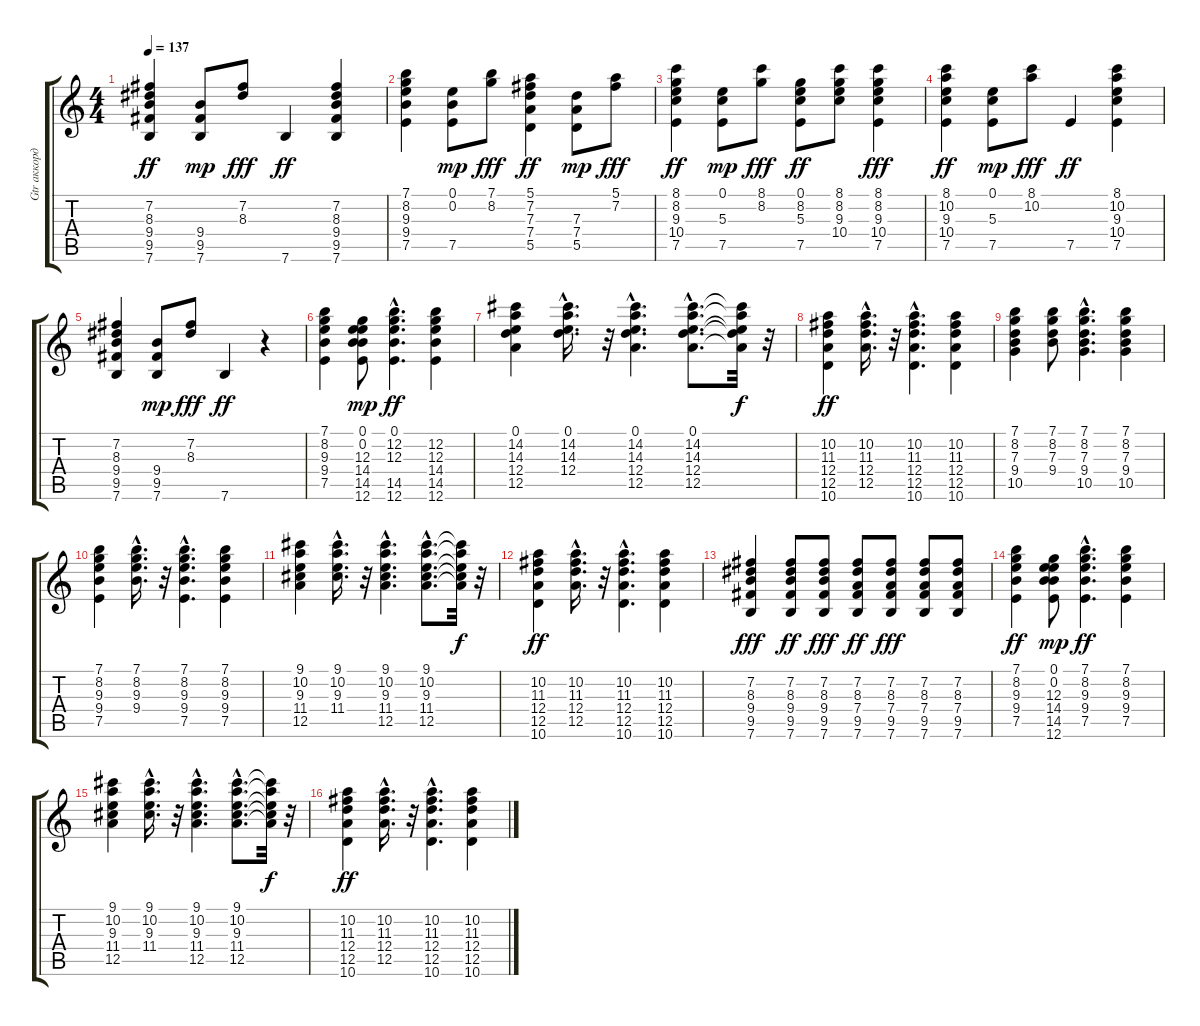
\track ("Gtr аккорды" "Gtr аккорд") {instrument acousticguitarsteel}
\staff {score tabs}
\tuning (E4 B3 G3 D3 A2 E2) {hide}
\ts (4 4)
\tempo 137
\clef g2
\ks c
(7.2 8.3 9.4 9.5 7.6).4{dy ff} (9.4 9.5 7.6).8{dy mp} (7.2 8.3).8{dy fff} 7.6.4{dy ff} (7.2 8.3 9.4 9.5 7.6).4 |
(7.1 8.2 9.3 9.4 7.5).4 (0.1 0.2 7.5).8{dy mp} (7.1 8.2).8{dy fff} (5.1 7.2 7.3 7.4 5.5).4{dy ff} (7.3 7.4 5.5).8{dy mp} (5.1 7.2).8{dy fff} |
(8.1 8.2 9.3 10.4 7.5).4{dy ff} (0.1 5.3 7.5).8{dy mp} (8.1 8.2).8{dy fff} (0.1 8.2 5.3 7.5).8{dy ff} (8.1 8.2 9.3 10.4).8 (8.1 8.2 9.3 10.4 7.5).4{dy fff} |
(8.1 10.2 9.3 10.4 7.5).4{dy ff} (0.1 5.3 7.5).8{dy mp} (8.1 10.2).8{dy fff} 7.5.4{dy ff} (8.1 10.2 9.3 10.4 7.5).4 |
(7.2 8.3 9.4 9.5 7.6).4 (9.4 9.5 7.6).8{dy mp} (7.2 8.3).8{dy fff} 7.6.4{dy ff} r.4 |
(7.1 8.2 9.3 9.4 7.5).4 (0.1 0.2 12.3 14.4 14.5 12.6).8{dy mp} (0.1{hac} 12.2{hac} 12.3{hac} 14.5{hac} 12.6{hac}).4{d dy ff} (12.2 12.3 14.4 14.5 12.6).4 |
(0.1 14.2 14.3 12.4 12.5).4 (0.1{hac} 14.2{hac} 14.3{hac} 12.4{hac}).16{d} r.32 (0.1{hac} 14.2{hac} 14.3{hac} 12.4{hac} 12.5{hac}).4{d} (0.1{hac} 14.2{hac} 14.3{hac} 12.4{hac} 12.5{hac}).8{d} (0.1{t} 14.2{t} 14.3{t} 12.4{t} 12.5{t}).32{dy f} r.32 |
(10.2 11.3 12.4 12.5 10.6).4{dy ff} (10.2{hac} 11.3{hac} 12.4{hac} 12.5{hac}).16{d} r.32 (10.2{hac} 11.3{hac} 12.4{hac} 12.5{hac} 10.6{hac}).4{d} (10.2 11.3 12.4 12.5 10.6).4 |
(7.1 8.2 7.3 9.4 10.5).4 (7.1 8.2 7.3 9.4).8 (7.1{hac} 8.2{hac} 7.3{hac} 9.4{hac} 10.5{hac}).4{d} (7.1 8.2 7.3 9.4 10.5).4 |
(7.1 8.2 9.3 9.4 7.5).4 (7.1{hac} 8.2{hac} 9.3{hac} 9.4{hac}).16{d} r.32 (7.1{hac} 8.2{hac} 9.3{hac} 9.4{hac} 7.5{hac}).4{d} (7.1 8.2 9.3 9.4 7.5).4 |
(9.1 10.2 9.3 11.4 12.5).4 (9.1{hac} 10.2{hac} 9.3{hac} 11.4{hac}).16{d} r.32 (9.1{hac} 10.2{hac} 9.3{hac} 11.4{hac} 12.5{hac}).4{d} (9.1{hac} 10.2{hac} 9.3{hac} 11.4{hac} 12.5{hac}).8{d} (9.1{t} 10.2{t} 9.3{t} 11.4{t} 12.5{t}).32{dy f} r.32 |
(10.2 11.3 12.4 12.5 10.6).4{dy ff} (10.2{hac} 11.3{hac} 12.4{hac} 12.5{hac}).16{d} r.32 (10.2{hac} 11.3{hac} 12.4{hac} 12.5{hac} 10.6{hac}).4{d} (10.2 11.3 12.4 12.5 10.6).4 |
(7.2 8.3 9.4 9.5 7.6).4{dy fff} (7.2 8.3 9.4 9.5 7.6).8{dy ff} (7.2 8.3 9.4 9.5 7.6).8{dy fff} (7.2 8.3 7.4 9.5 7.6).8{dy ff} (7.2 8.3 7.4 9.5 7.6).8{dy fff} (7.2 8.3 7.4 9.5 7.6).8 (7.2 8.3 7.4 9.5 7.6).8 |
(7.1 8.2 9.3 9.4 7.5).4{dy ff} (0.1 0.2 12.3 14.4 14.5 12.6).8{dy mp} (7.1{hac} 8.2{hac} 9.3{hac} 9.4{hac} 7.5{hac}).4{d dy ff} (7.1 8.2 9.3 9.4 7.5).4 |
(9.1 10.2 9.3 11.4 12.5).4 (9.1{hac} 10.2{hac} 9.3{hac} 11.4{hac}).16{d} r.32 (9.1{hac} 10.2{hac} 9.3{hac} 11.4{hac} 12.5{hac}).4{d} (9.1{hac} 10.2{hac} 9.3{hac} 11.4{hac} 12.5{hac}).8{d} (9.1{t} 10.2{t} 9.3{t} 11.4{t} 12.5{t}).32{dy f} r.32 |
(10.2 11.3 12.4 12.5 10.6).4{dy ff} (10.2{hac} 11.3{hac} 12.4{hac} 12.5{hac}).16{d} r.32 (10.2{hac} 11.3{hac} 12.4{hac} 12.5{hac} 10.6{hac}).4{d} (10.2 11.3 12.4 12.5 10.6).4
